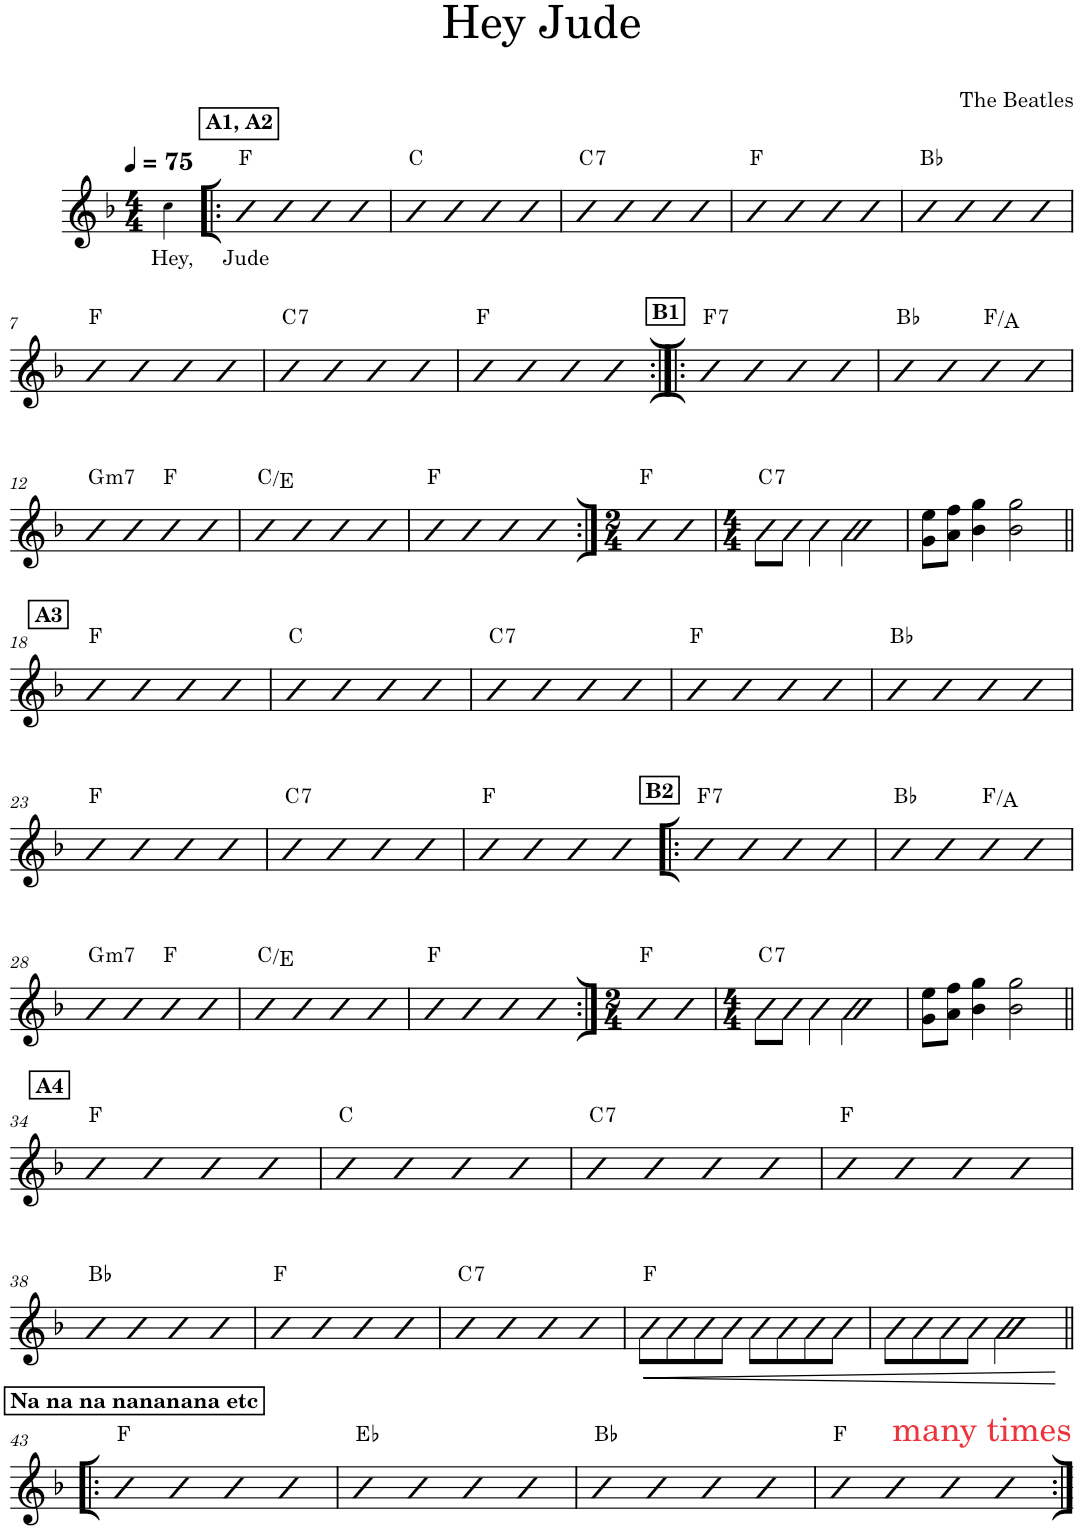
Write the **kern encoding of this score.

**kern	**text	**dynam	**harte
*part1	*part1	*part1	*part1
*staff1	*staff1	*staff1	*
*I"Piano	*	*	*
*I'Pno.	*	*	*
*clefG2	*	*	*
*k[b-]	*	*	*
*M4/4	*	*	*
*MM75	*	*	*
=1	=1	=1	=1
!	!LO:LY:b	!	!
4cc!\	Hey,	.	.
!!LO:REH:place=s1:a:B:cj:t=A1, A2
=2!|:	=2!|:	=2!|:	=2!|:
!	!LO:LY:b	!	!
4b-	Jude	.	F:maj
4b-	.	.	.
4b-	.	.	.
4b-	.	.	.
=3	=3	=3	=3
4b-	.	.	C:maj
4b-	.	.	.
4b-	.	.	.
4b-	.	.	.
=4	=4	=4	=4
!	!	!	!LO:H:kt=7
4b-	.	.	C:7
4b-	.	.	.
4b-	.	.	.
4b-	.	.	.
=5	=5	=5	=5
4b-	.	.	F:maj
4b-	.	.	.
4b-	.	.	.
4b-	.	.	.
=6	=6	=6	=6
4b-	.	.	Bb:maj
4b-	.	.	.
4b-	.	.	.
4b-	.	.	.
!!LO:LB:g=z
=7	=7	=7	=7
4b-	.	.	F:maj
4b-	.	.	.
4b-	.	.	.
4b-	.	.	.
=8	=8	=8	=8
!	!	!	!LO:H:kt=7
4b-	.	.	C:7
4b-	.	.	.
4b-	.	.	.
4b-	.	.	.
=9	=9	=9	=9
4b-	.	.	F:maj
4b-	.	.	.
4b-	.	.	.
4b-	.	.	.
!!LO:REH:place=s1:a:B:cj:t=B1
=10:|!|:	=10:|!|:	=10:|!|:	=10:|!|:
!	!	!	!LO:H:kt=7
4b-	.	.	F:7
4b-	.	.	.
4b-	.	.	.
4b-	.	.	.
=11	=11	=11	=11
4b-	.	.	Bb:maj
4b-	.	.	.
4b-	.	.	F:maj/3
4b-	.	.	.
!!LO:LB:g=z
=12	=12	=12	=12
!	!	!	!LO:H:kt=m7
4b-	.	.	G:min7
4b-	.	.	.
4b-	.	.	F:maj
4b-	.	.	.
=13	=13	=13	=13
4b-	.	.	C:maj/3
4b-	.	.	.
4b-	.	.	.
4b-	.	.	.
=14	=14	=14	=14
4b-	.	.	F:maj
4b-	.	.	.
4b-	.	.	.
4b-	.	.	.
=15:|!	=15:|!	=15:|!	=15:|!
*M2/4	*	*	*
4b-	.	.	F:maj
4b-	.	.	.
=16	=16	=16	=16
*M4/4	*	*	*
!	!	!	!LO:H:kt=7
8b-\L	.	.	C:7
8b-\J	.	.	.
4b-\	.	.	.
2b-\	.	.	.
=17	=17	=17	=17
8g\ 8ee\L	.	.	.
8a\ 8ff\J	.	.	.
4b-\ 4gg\	.	.	.
2b-\ 2gg\	.	.	.
!!LO:LB:g=z
!!LO:REH:place=s1:a:B:cj:t=A3
=18||	=18||	=18||	=18||
4b-	.	.	F:maj
4b-	.	.	.
4b-	.	.	.
4b-	.	.	.
=19	=19	=19	=19
4b-	.	.	C:maj
4b-	.	.	.
4b-	.	.	.
4b-	.	.	.
=20	=20	=20	=20
!	!	!	!LO:H:kt=7
4b-	.	.	C:7
4b-	.	.	.
4b-	.	.	.
4b-	.	.	.
=21	=21	=21	=21
4b-	.	.	F:maj
4b-	.	.	.
4b-	.	.	.
4b-	.	.	.
=22	=22	=22	=22
4b-	.	.	Bb:maj
4b-	.	.	.
4b-	.	.	.
4b-	.	.	.
!!LO:LB:g=z
=23	=23	=23	=23
4b-	.	.	F:maj
4b-	.	.	.
4b-	.	.	.
4b-	.	.	.
=24	=24	=24	=24
!	!	!	!LO:H:kt=7
4b-	.	.	C:7
4b-	.	.	.
4b-	.	.	.
4b-	.	.	.
=25	=25	=25	=25
4b-	.	.	F:maj
4b-	.	.	.
4b-	.	.	.
4b-	.	.	.
!!LO:REH:place=s1:a:B:cj:t=B2
=26!|:	=26!|:	=26!|:	=26!|:
!	!	!	!LO:H:kt=7
4b-	.	.	F:7
4b-	.	.	.
4b-	.	.	.
4b-	.	.	.
=27	=27	=27	=27
4b-	.	.	Bb:maj
4b-	.	.	.
4b-	.	.	F:maj/3
4b-	.	.	.
!!LO:LB:g=z
=28	=28	=28	=28
!	!	!	!LO:H:kt=m7
4b-	.	.	G:min7
4b-	.	.	.
4b-	.	.	F:maj
4b-	.	.	.
=29	=29	=29	=29
4b-	.	.	C:maj/3
4b-	.	.	.
4b-	.	.	.
4b-	.	.	.
=30	=30	=30	=30
4b-	.	.	F:maj
4b-	.	.	.
4b-	.	.	.
4b-	.	.	.
=31:|!	=31:|!	=31:|!	=31:|!
*M2/4	*	*	*
4b-	.	.	F:maj
4b-	.	.	.
=32	=32	=32	=32
*M4/4	*	*	*
!	!	!	!LO:H:kt=7
8b-\L	.	.	C:7
8b-\J	.	.	.
4b-\	.	.	.
2b-\	.	.	.
=33	=33	=33	=33
8g\ 8ee\L	.	.	.
8a\ 8ff\J	.	.	.
4b-\ 4gg\	.	.	.
2b-\ 2gg\	.	.	.
!!LO:LB:g=z
!!LO:REH:place=s1:a:B:cj:t=A4
=34||	=34||	=34||	=34||
4b-	.	.	F:maj
4b-	.	.	.
4b-	.	.	.
4b-	.	.	.
=35	=35	=35	=35
4b-	.	.	C:maj
4b-	.	.	.
4b-	.	.	.
4b-	.	.	.
=36	=36	=36	=36
!	!	!	!LO:H:kt=7
4b-	.	.	C:7
4b-	.	.	.
4b-	.	.	.
4b-	.	.	.
=37	=37	=37	=37
4b-	.	.	F:maj
4b-	.	.	.
4b-	.	.	.
4b-	.	.	.
!!LO:LB:g=z
=38	=38	=38	=38
4b-	.	.	Bb:maj
4b-	.	.	.
4b-	.	.	.
4b-	.	.	.
=39	=39	=39	=39
4b-	.	.	F:maj
4b-	.	.	.
4b-	.	.	.
4b-	.	.	.
=40	=40	=40	=40
!	!	!	!LO:H:kt=7
4b-	.	.	C:7
4b-	.	.	.
4b-	.	.	.
4b-	.	.	.
=41	=41	=41	=41
!	!	!LO:HP:b	!
8b-\L	.	<	F:maj
8b-\	.	.	.
8b-\	.	.	.
8b-\J	.	.	.
8b-\L	.	.	.
8b-\	.	.	.
8b-\	.	.	.
8b-\J	.	.	.
=42	=42	=42	=42
8b-\L	.	.	.
8b-\	.	.	.
8b-\	.	.	.
8b-\J	.	.	.
2b-\	.	.	.
.	.	[	.
!!LO:LB:g=z
!!LO:REH:place=s1:a:B:cj:t=Na na na nananana etc
=43!|:	=43!|:	=43!|:	=43!|:
4b-	.	.	F:maj
4b-	.	.	.
4b-	.	.	.
4b-	.	.	.
=44	=44	=44	=44
4b-	.	.	Eb:maj
4b-	.	.	.
4b-	.	.	.
4b-	.	.	.
=45	=45	=45	=45
4b-	.	.	Bb:maj
4b-	.	.	.
4b-	.	.	.
4b-	.	.	.
=46	=46	=46	=46
4b-	.	.	F:maj
4b-	.	.	.
4b-	.	.	.
!LO:TX:a:color=#ED333B:t=many times	!	!	!
4b-	.	.	.
=:|!	=:|!	=:|!	=:|!
*-	*-	*-	*-
